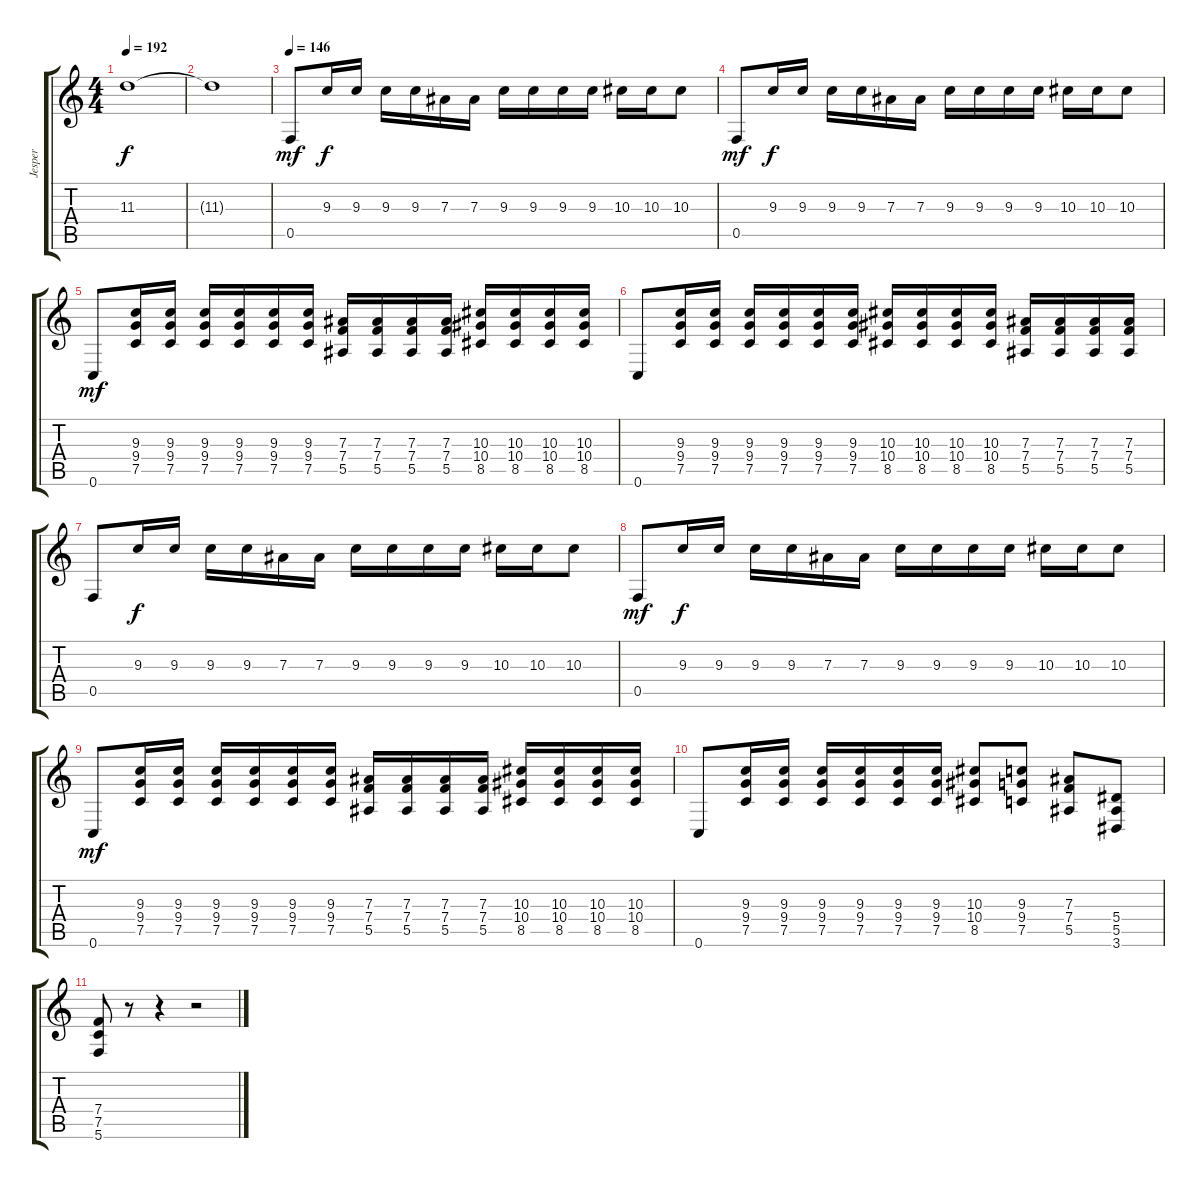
\track ("Jesper" "Jesper") {instrument distortionguitar}
\staff {score tabs}
\tuning (C4 G3 Eb3 Bb2 F2 C2) {hide}
\ts (4 4)
\tempo 192
\clef g2
\ks c
11.3.1{dy f} |
11.3{t}.1 |
\tempo 146
0.5.8{dy mf} 9.3.16{dy f} 9.3.16 9.3.16 9.3.16 7.3.16 7.3.16 9.3.16 9.3.16 9.3.16 9.3.16 10.3.16 10.3.16 10.3.8 |
0.5.8{dy mf} 9.3.16{dy f} 9.3.16 9.3.16 9.3.16 7.3.16 7.3.16 9.3.16 9.3.16 9.3.16 9.3.16 10.3.16 10.3.16 10.3.8 |
0.6.8{dy mf} (9.3 9.4 7.5).16 (9.3 9.4 7.5).16 (9.3 9.4 7.5).16 (9.3 9.4 7.5).16 (9.3 9.4 7.5).16 (9.3 9.4 7.5).16 (7.3 7.4 5.5).16 (7.3 7.4 5.5).16 (7.3 7.4 5.5).16 (7.3 7.4 5.5).16 (10.3 10.4 8.5).16 (10.3 10.4 8.5).16 (10.3 10.4 8.5).16 (10.3 10.4 8.5).16 |
0.6.8 (9.3 9.4 7.5).16 (9.3 9.4 7.5).16 (9.3 9.4 7.5).16 (9.3 9.4 7.5).16 (9.3 9.4 7.5).16 (9.3 9.4 7.5).16 (10.3 10.4 8.5).16 (10.3 10.4 8.5).16 (10.3 10.4 8.5).16 (10.3 10.4 8.5).16 (7.3 7.4 5.5).16 (7.3 7.4 5.5).16 (7.3 7.4 5.5).16 (7.3 7.4 5.5).16 |
0.5.8 9.3.16{dy f} 9.3.16 9.3.16 9.3.16 7.3.16 7.3.16 9.3.16 9.3.16 9.3.16 9.3.16 10.3.16 10.3.16 10.3.8 |
0.5.8{dy mf} 9.3.16{dy f} 9.3.16 9.3.16 9.3.16 7.3.16 7.3.16 9.3.16 9.3.16 9.3.16 9.3.16 10.3.16 10.3.16 10.3.8 |
0.6.8{dy mf} (9.3 9.4 7.5).16 (9.3 9.4 7.5).16 (9.3 9.4 7.5).16 (9.3 9.4 7.5).16 (9.3 9.4 7.5).16 (9.3 9.4 7.5).16 (7.3 7.4 5.5).16 (7.3 7.4 5.5).16 (7.3 7.4 5.5).16 (7.3 7.4 5.5).16 (10.3 10.4 8.5).16 (10.3 10.4 8.5).16 (10.3 10.4 8.5).16 (10.3 10.4 8.5).16 |
0.6.8 (9.3 9.4 7.5).16 (9.3 9.4 7.5).16 (9.3 9.4 7.5).16 (9.3 9.4 7.5).16 (9.3 9.4 7.5).16 (9.3 9.4 7.5).16 (10.3 10.4 8.5).8 (9.3 9.4 7.5).8 (7.3 7.4 5.5).8 (5.4 5.5 3.6).8 |
(7.4 7.5 5.6).8 r.8 r.4 r.2
